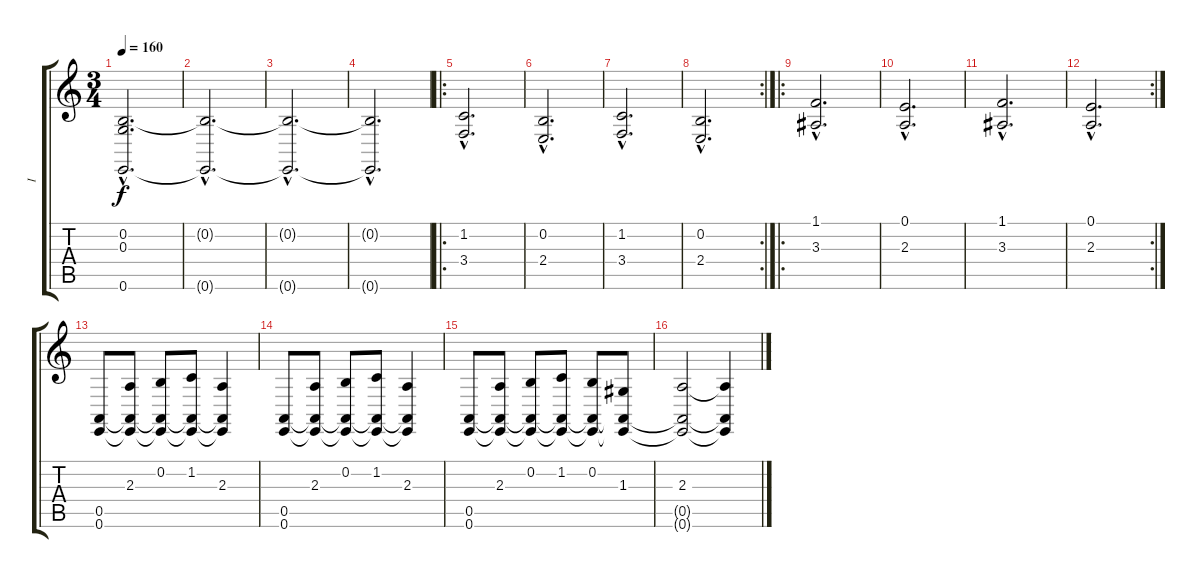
\track ("I" "I") {instrument violin}
\staff {score tabs}
\tuning (E4 B3 G3 D3 A2 E2) {hide}
\ts (3 4)
\tempo 160
\clef g2
\ks c
(0.2{hac t} 0.3{hac t} 0.6{hac t}).2{d dy f} |
(0.2{hac t} 0.6{hac t}).2{d} |
(0.2{hac t} 0.6{hac t}).2{d} |
(0.2{hac t} 0.6{hac t}).2{d} |
\ro
(1.2{hac} 3.4{hac}).2{d} |
(0.2{hac} 2.4{hac}).2{d} |
(1.2{hac} 3.4{hac}).2{d} |
\rc 2
(0.2{hac} 2.4{hac}).2{d} |
\ro
(1.1{hac} 3.3{hac}).2{d} |
(0.1{hac} 2.3{hac}).2{d} |
(1.1{hac} 3.3{hac}).2{d} |
\rc 2
(0.1{hac} 2.3{hac}).2{d} |
(0.5 0.6).8 (2.3 0.5{t} 0.6{t}).8 (0.2 0.5{t} 0.6{t}).8 (1.2 0.5{t} 0.6{t}).8 (2.3 0.5{t} 0.6{t}).4 |
(0.5 0.6).8 (2.3 0.5{t} 0.6{t}).8 (0.2 0.5{t} 0.6{t}).8 (1.2 0.5{t} 0.6{t}).8 (2.3 0.5{t} 0.6{t}).4 |
(0.5 0.6).8 (2.3 0.5{t} 0.6{t}).8 (0.2 0.5{t} 0.6{t}).8 (1.2 0.5{t} 0.6{t}).8 (0.2 0.5{t} 0.6{t}).8 (1.3 0.5{t} 0.6{t}).8 |
(2.3 0.5{t} 0.6{t}).2 (2.3{t} 0.5{t} 0.6{t}).4
